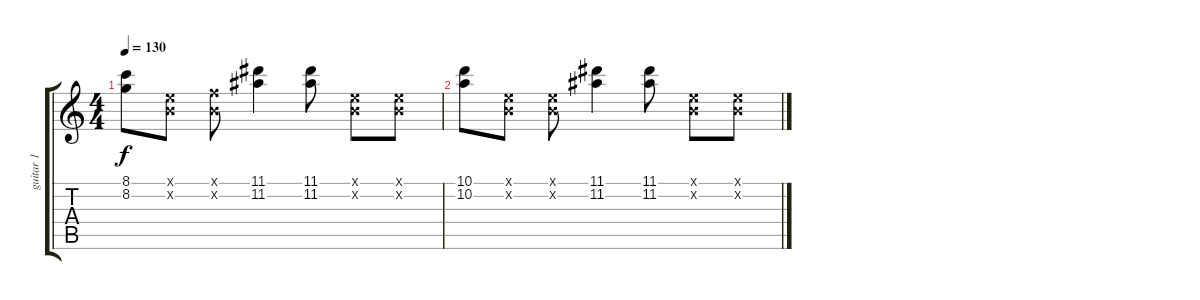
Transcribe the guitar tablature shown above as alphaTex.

\track ("guitar 1" "guitar 1") {instrument overdrivenguitar}
\staff {score tabs}
\tuning (E4 B3 G3 D3 A2 E2) {hide}
\ts (4 4)
\tempo 130
\clef g2
\ks c
(8.1 8.2).8{dy f} (0.1{x} 0.2{x}).8 (1.1{x} 0.2{x}).8 (11.1 11.2).4 (11.1 11.2).8 (0.1{x} 0.2{x}).8 (0.1{x} 0.2{x}).8 |
(10.1 10.2).8 (0.1{x} 0.2{x}).8 (0.1{x} 0.2{x}).8 (11.1 11.2).4 (11.1 11.2).8 (0.1{x} 0.2{x}).8 (0.1{x} 0.2{x}).8
